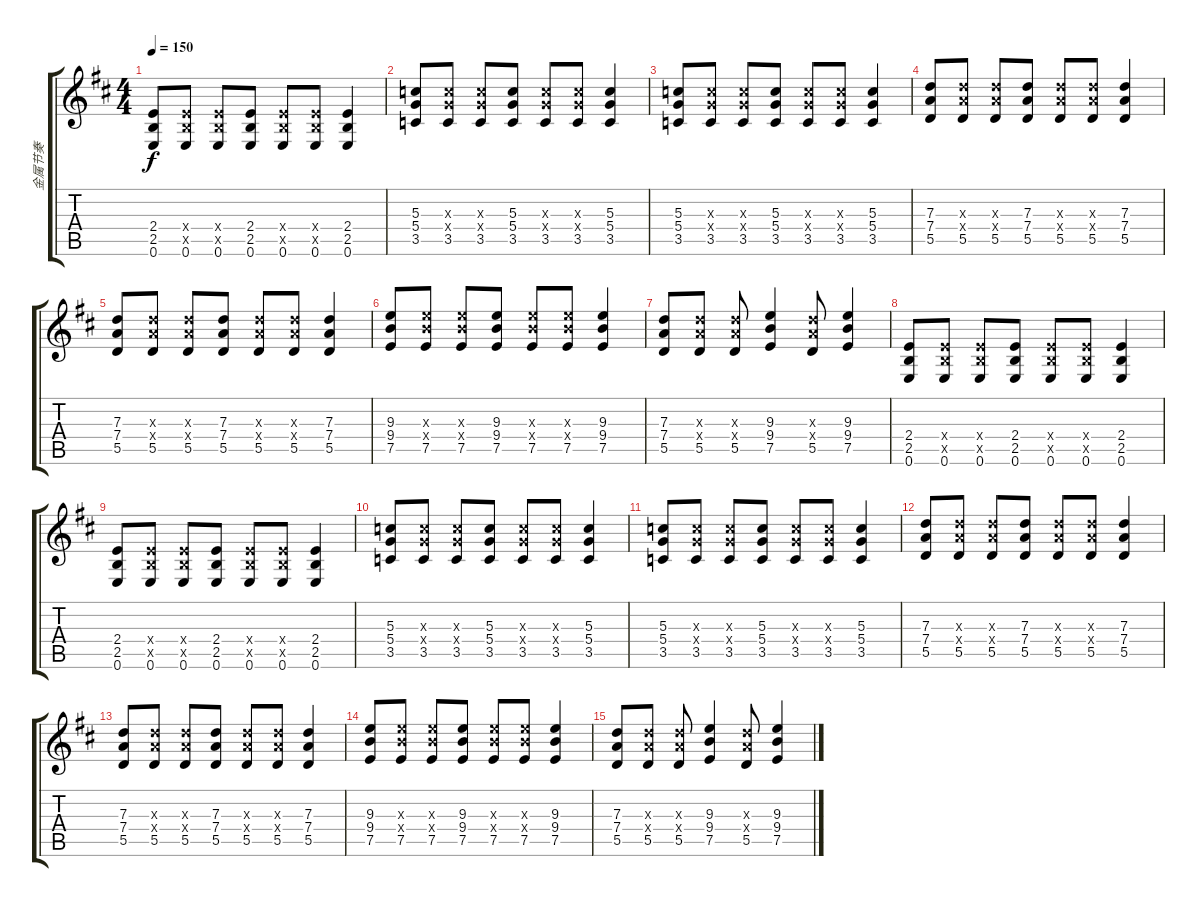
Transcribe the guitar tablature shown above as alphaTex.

\track ("金属节奏" "金属节奏") {instrument overdrivenguitar}
\staff {score tabs}
\tuning (E4 B3 G3 D3 A2 E2) {hide}
\ts (4 4)
\tempo 150
\clef g2
\ks bminor
(2.4 2.5 0.6).8{dy f} (2.4{x} 2.5{x} 0.6).8 (2.4{x} 2.5{x} 0.6).8 (2.4 2.5 0.6).8 (2.4{x} 2.5{x} 0.6).8 (2.4{x} 2.5{x} 0.6).8 (2.4 2.5 0.6).4 |
(5.3 5.4 3.5).8 (5.3{x} 5.4{x} 3.5).8 (5.3{x} 5.4{x} 3.5).8 (5.3 5.4 3.5).8 (5.3{x} 5.4{x} 3.5).8 (5.3{x} 5.4{x} 3.5).8 (5.3 5.4 3.5).4 |
(5.3 5.4 3.5).8 (5.3{x} 5.4{x} 3.5).8 (5.3{x} 5.4{x} 3.5).8 (5.3 5.4 3.5).8 (5.3{x} 5.4{x} 3.5).8 (5.3{x} 5.4{x} 3.5).8 (5.3 5.4 3.5).4 |
(7.3 7.4 5.5).8 (7.3{x} 7.4{x} 5.5).8 (7.3{x} 7.4{x} 5.5).8 (7.3 7.4 5.5).8 (7.3{x} 7.4{x} 5.5).8 (7.3{x} 7.4{x} 5.5).8 (7.3 7.4 5.5).4 |
(7.3 7.4 5.5).8 (7.3{x} 7.4{x} 5.5).8 (7.3{x} 7.4{x} 5.5).8 (7.3 7.4 5.5).8 (7.3{x} 7.4{x} 5.5).8 (7.3{x} 7.4{x} 5.5).8 (7.3 7.4 5.5).4 |
(9.3 9.4 7.5).8 (9.3{x} 9.4{x} 7.5).8 (9.3{x} 9.4{x} 7.5).8 (9.3 9.4 7.5).8 (9.3{x} 9.4{x} 7.5).8 (9.3{x} 9.4{x} 7.5).8 (9.3 9.4 7.5).4 |
(7.3 7.4 5.5).8 (7.3{x} 7.4{x} 5.5).8 (7.3{x} 7.4{x} 5.5).8 (9.3 9.4 7.5).4 (7.3{x} 7.4{x} 5.5).8 (9.3 9.4 7.5).4 |
(2.4 2.5 0.6).8 (2.4{x} 2.5{x} 0.6).8 (2.4{x} 2.5{x} 0.6).8 (2.4 2.5 0.6).8 (2.4{x} 2.5{x} 0.6).8 (2.4{x} 2.5{x} 0.6).8 (2.4 2.5 0.6).4 |
(2.4 2.5 0.6).8 (2.4{x} 2.5{x} 0.6).8 (2.4{x} 2.5{x} 0.6).8 (2.4 2.5 0.6).8 (2.4{x} 2.5{x} 0.6).8 (2.4{x} 2.5{x} 0.6).8 (2.4 2.5 0.6).4 |
(5.3 5.4 3.5).8 (5.3{x} 5.4{x} 3.5).8 (5.3{x} 5.4{x} 3.5).8 (5.3 5.4 3.5).8 (5.3{x} 5.4{x} 3.5).8 (5.3{x} 5.4{x} 3.5).8 (5.3 5.4 3.5).4 |
(5.3 5.4 3.5).8 (5.3{x} 5.4{x} 3.5).8 (5.3{x} 5.4{x} 3.5).8 (5.3 5.4 3.5).8 (5.3{x} 5.4{x} 3.5).8 (5.3{x} 5.4{x} 3.5).8 (5.3 5.4 3.5).4 |
(7.3 7.4 5.5).8 (7.3{x} 7.4{x} 5.5).8 (7.3{x} 7.4{x} 5.5).8 (7.3 7.4 5.5).8 (7.3{x} 7.4{x} 5.5).8 (7.3{x} 7.4{x} 5.5).8 (7.3 7.4 5.5).4 |
(7.3 7.4 5.5).8 (7.3{x} 7.4{x} 5.5).8 (7.3{x} 7.4{x} 5.5).8 (7.3 7.4 5.5).8 (7.3{x} 7.4{x} 5.5).8 (7.3{x} 7.4{x} 5.5).8 (7.3 7.4 5.5).4 |
(9.3 9.4 7.5).8 (9.3{x} 9.4{x} 7.5).8 (9.3{x} 9.4{x} 7.5).8 (9.3 9.4 7.5).8 (9.3{x} 9.4{x} 7.5).8 (9.3{x} 9.4{x} 7.5).8 (9.3 9.4 7.5).4 |
(7.3 7.4 5.5).8 (7.3{x} 7.4{x} 5.5).8 (7.3{x} 7.4{x} 5.5).8 (9.3 9.4 7.5).4 (7.3{x} 7.4{x} 5.5).8 (9.3 9.4 7.5).4
